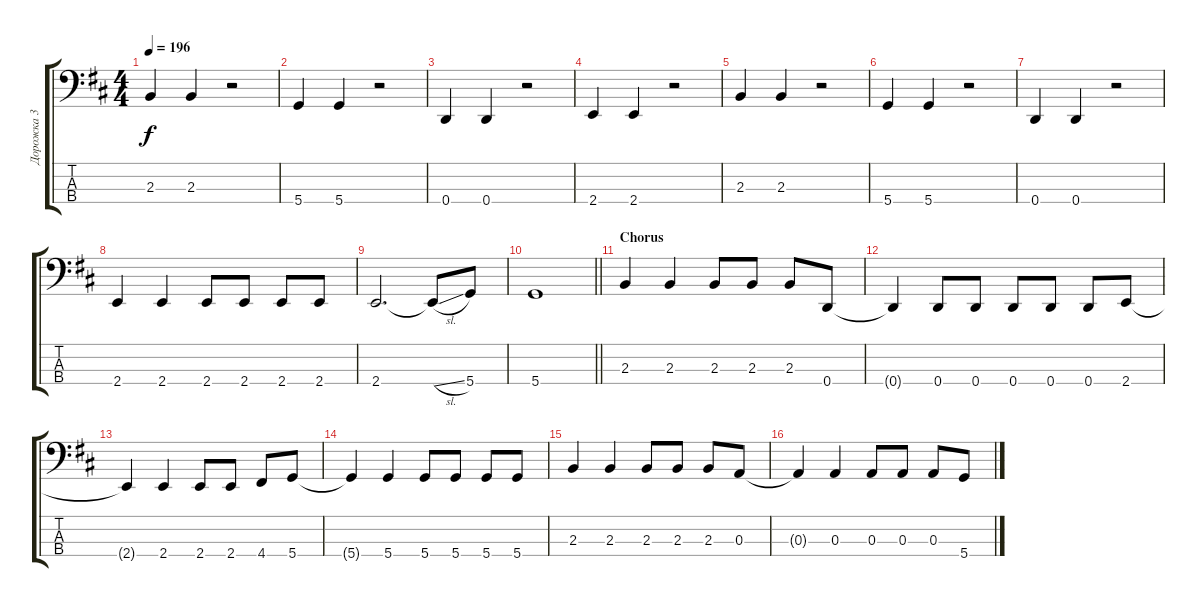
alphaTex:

\track ("Дорожка 3" "Дорожка 3") {instrument electricbassfinger}
\staff {score tabs}
\tuning (G2 D2 A1 D1) {hide}
\ts (4 4)
\tempo 196
\clef f4
\ks d
2.3.4{dy f} 2.3.4 r.2 |
5.4.4 5.4.4 r.2 |
0.4.4 0.4.4 r.2 |
2.4.4 2.4.4 r.2 |
2.3.4 2.3.4 r.2 |
5.4.4 5.4.4 r.2 |
0.4.4 0.4.4 r.2 |
2.4.4 2.4.4 2.4.8 2.4.8 2.4.8 2.4.8 |
2.4.2{d} 2.4{sl t}.8 5.4.8 |
\barLineRight lightlight
5.4.1 |
\section ("" "Chorus")
2.3.4 2.3.4 2.3.8 2.3.8 2.3.8 0.4.8 |
0.4{t}.4 0.4.8 0.4.8 0.4.8 0.4.8 0.4.8 2.4.8 |
2.4{t}.4 2.4.4 2.4.8 2.4.8 4.4.8 5.4.8 |
5.4{t}.4 5.4.4 5.4.8 5.4.8 5.4.8 5.4.8 |
2.3.4 2.3.4 2.3.8 2.3.8 2.3.8 0.3.8 |
0.3{t}.4 0.3.4 0.3.8 0.3.8 0.3.8 5.4.8
